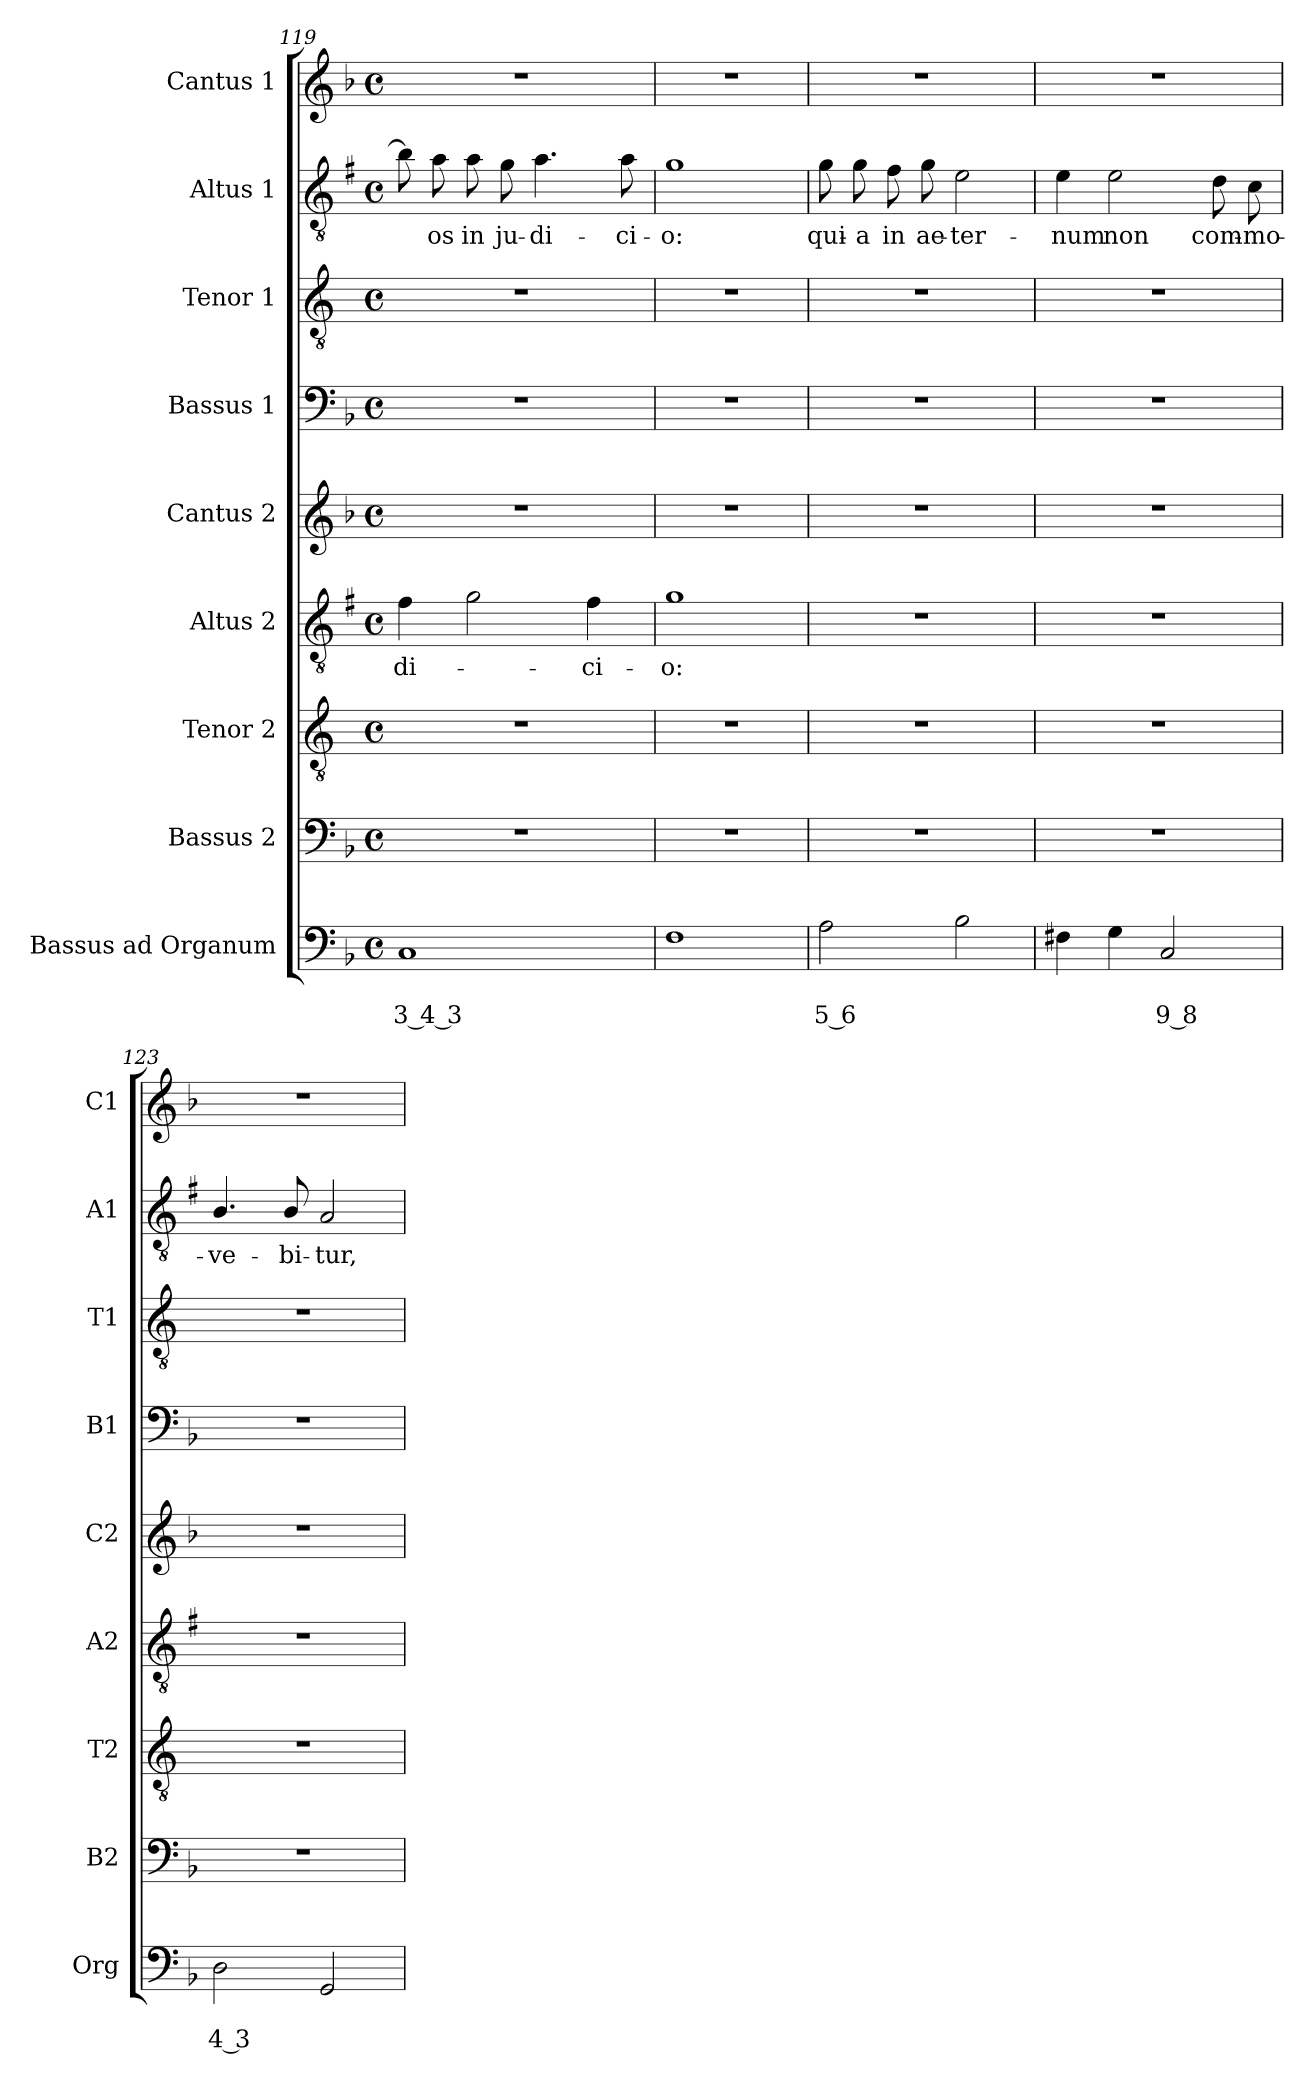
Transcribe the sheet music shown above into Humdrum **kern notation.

**kern	**text	**text	**kern	**kern	**kern	**text	**kern	**kern	**kern	**kern	**text	**kern
*part9	*part9	*part9	*part8	*part7	*part6	*part6	*part5	*part4	*part3	*part2	*part2	*part1
*staff9	*staff9	*staff9	*staff8	*staff7	*staff6	*staff6	*staff5	*staff4	*staff3	*staff2	*staff2	*staff1
*I"Bassus ad Organum	*	*	*I"Bassus 2	*I"Tenor 2	*I"Altus 2	*	*I"Cantus 2	*I"Bassus 1	*I"Tenor 1	*I"Altus 1	*	*I"Cantus 1
*I'Org	*	*	*I'B2	*I'T2	*I'A2	*	*I'C2	*I'B1	*I'T1	*I'A1	*	*I'C1
!!LO:LB:g=z
*clefF4	*	*	*clefF4	*clefGv2	*clefGv2	*	*clefG2	*clefF4	*clefGv2	*clefGv2	*	*clefG2
*	*	*	*	*ITrd4c7	*ITrd1c2	*	*	*	*ITrd4c7	*ITrd1c2	*	*
*k[b-]	*	*	*k[b-]	*k[b-]	*k[b-]	*	*k[b-]	*k[b-]	*k[b-]	*k[b-]	*	*k[b-]
*F:	*	*	*F:	*F:	*F:	*	*F:	*F:	*F:	*F:	*	*F:
*M4/4	*	*	*M4/4	*M4/4	*M4/4	*	*M4/4	*M4/4	*M4/4	*M4/4	*	*M4/4
*met(c)	*	*	*met(c)	*met(c)	*met(c)	*	*met(c)	*met(c)	*met(c)	*met(c)	*	*met(c)
=119	=119	=119	=119	=119	=119	=119	=119	=119	=119	=119	=119	=119
!	!	!LO:LY:b	!	!	!	!LO:LY:b	!	!	!	!	!	!
1C	.	3 4 3	1r	1r	4e\	-di-	1r	1r	1r	8a\]	.	1r
!	!	!	!	!	!	!	!	!	!	!	!LO:LY:b	!
.	.	.	.	.	.	.	.	.	.	8g\	-os	.
!	!	!	!	!	!	!	!	!	!	!	!LO:LY:b	!
.	.	.	.	.	2f\	.	.	.	.	8g\	in	.
!	!	!	!	!	!	!	!	!	!	!	!LO:LY:b	!
.	.	.	.	.	.	.	.	.	.	8f\	ju-	.
!	!	!	!	!	!	!	!	!	!	!	!LO:LY:b	!
.	.	.	.	.	.	.	.	.	.	4.g\	-di-	.
!	!	!	!	!	!	!LO:LY:b	!	!	!	!	!	!
.	.	.	.	.	4e\	-ci-	.	.	.	.	.	.
!	!	!	!	!	!	!	!	!	!	!	!LO:LY:b	!
.	.	.	.	.	.	.	.	.	.	8g\	-ci-	.
=120	=120	=120	=120	=120	=120	=120	=120	=120	=120	=120	=120	=120
!	!	!	!	!	!	!LO:LY:b	!	!	!	!	!LO:LY:b	!
1F	.	.	1r	1r	1f	-o:	1r	1r	1r	1f	-o:	1r
=121	=121	=121	=121	=121	=121	=121	=121	=121	=121	=121	=121	=121
!	!	!LO:LY:b	!	!	!	!	!	!	!	!	!LO:LY:b	!
2A\	.	5 6	1r	1r	1r	.	1r	1r	1r	8f\	qui-	1r
!	!	!	!	!	!	!	!	!	!	!	!LO:LY:b	!
.	.	.	.	.	.	.	.	.	.	8f\	-a	.
!	!	!	!	!	!	!	!	!	!	!	!LO:LY:b	!
.	.	.	.	.	.	.	.	.	.	8e\	in	.
!	!	!	!	!	!	!	!	!	!	!	!LO:LY:b	!
.	.	.	.	.	.	.	.	.	.	8f\	ae-	.
!	!	!	!	!	!	!	!	!	!	!	!LO:LY:b	!
2B-\	.	.	.	.	.	.	.	.	.	2d\	-ter-	.
=122	=122	=122	=122	=122	=122	=122	=122	=122	=122	=122	=122	=122
!	!	!	!	!	!	!	!	!	!	!	!LO:LY:b	!
4F#X\	.	.	1r	1r	1r	.	1r	1r	1r	4d\	-num	1r
!	!	!	!	!	!	!	!	!	!	!	!LO:LY:b	!
4G\	.	.	.	.	.	.	.	.	.	2d\	non	.
!	!	!LO:LY:b	!	!	!	!	!	!	!	!	!	!
2C/	.	9 8	.	.	.	.	.	.	.	.	.	.
!	!	!	!	!	!	!	!	!	!	!	!LO:LY:b	!
.	.	.	.	.	.	.	.	.	.	8c\	com-	.
!	!	!	!	!	!	!	!	!	!	!	!LO:LY:b	!
.	.	.	.	.	.	.	.	.	.	8B-\	-mo-	.
=123	=123	=123	=123	=123	=123	=123	=123	=123	=123	=123	=123	=123
!	!	!LO:LY:b	!	!	!	!	!	!	!	!	!LO:LY:b	!
2D\	.	4 3	1r	1r	1r	.	1r	1r	1r	4.A/	-ve-	1r
!	!	!	!	!	!	!	!	!	!	!	!LO:LY:b	!
.	.	.	.	.	.	.	.	.	.	8A/	-bi-	.
!	!	!	!	!	!	!	!	!	!	!	!LO:LY:b	!
2GG/	.	.	.	.	.	.	.	.	.	2G/	-tur,	.
=	=	=	=	=	=	=	=	=	=	=	=	=
*-	*-	*-	*-	*-	*-	*-	*-	*-	*-	*-	*-	*-
